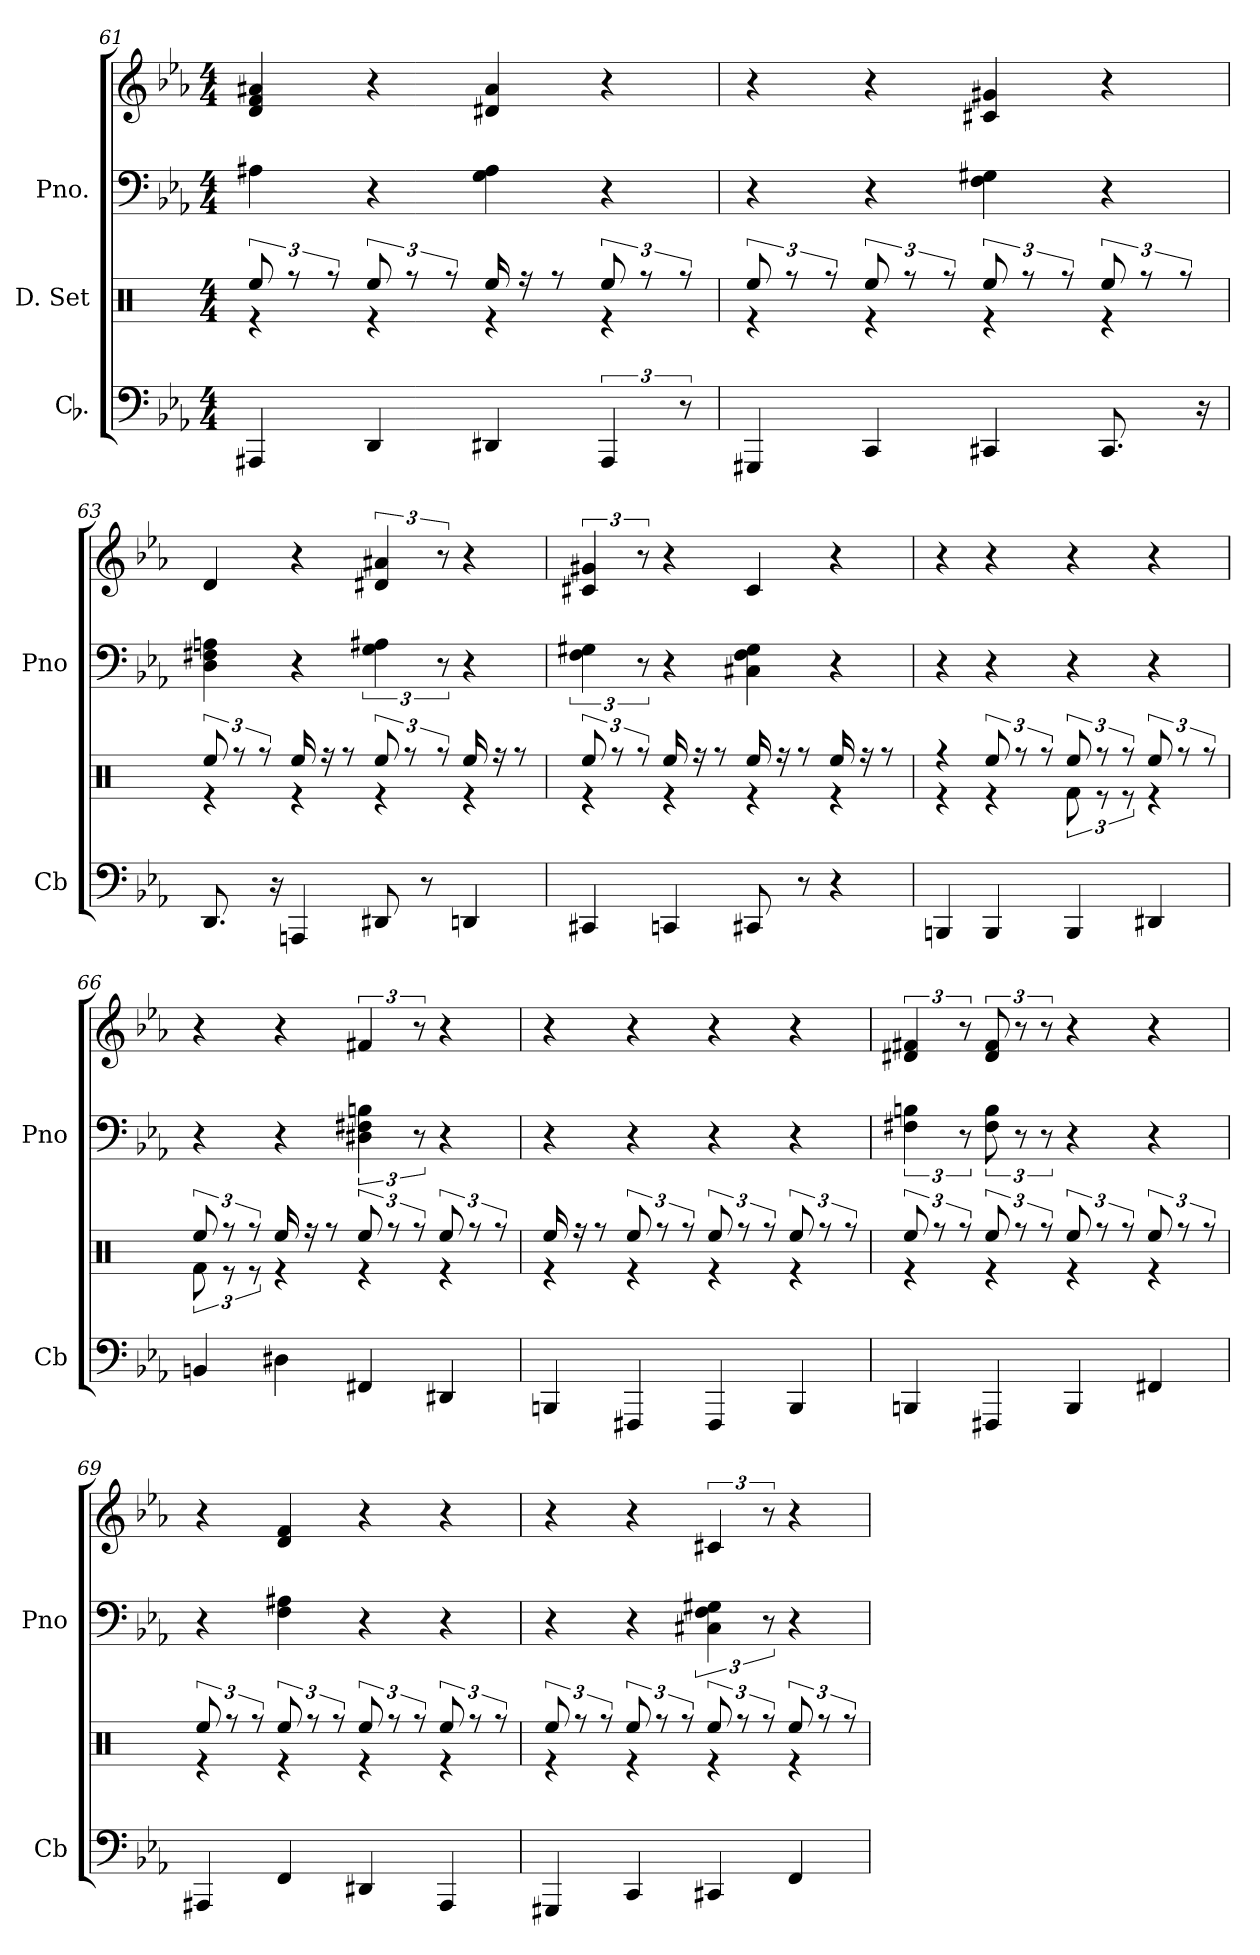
**kern	**kern	**kern	**kern
*part3	*part2	*part1	*part1
*staff4	*staff3	*staff2	*staff1
*I"Cb.	*I"D. Set	*I"Pno.	*
*I'Cb	*	*I'Pno	*
*clefF4	*clefX	*clefF4	*clefG2
*k[b-e-a-]	*k[]	*k[b-e-a-]	*k[b-e-a-]
*M4/4	*M4/4	*M4/4	*M4/4
=61	=61	=61	=61
*	*^	*	*
4AAA#X	4re	12Ree/	4A#X	4d 4f 4a#X
.	.	12rff	.	.
.	.	12rff	.	.
4DD	4re	12Ree/	4r	4r
.	.	12rff	.	.
.	.	12rff	.	.
4DD#X	4re	16Ree/	4G 4A#	4d#X 4a#
.	.	16rff	.	.
.	.	8rff	.	.
6AAA#	4re	12Ree/	4r	4r
.	.	12rff	.	.
12r	.	12rff	.	.
=62	=62	=62	=62	=62
4GGG#X	4re	12Ree/	4r	4r
.	.	12rff	.	.
.	.	12rff	.	.
4CC	4re	12Ree/	4r	4r
.	.	12rff	.	.
.	.	12rff	.	.
4CC#X	4re	12Ree/	4F 4G#X	4c#X 4g#X
.	.	12rff	.	.
.	.	12rff	.	.
8.CC#	4re	12Ree/	4r	4r
.	.	12rff	.	.
.	.	12rff	.	.
16r	.	.	.	.
=63	=63	=63	=63	=63
8.DD	4re	12Ree/	4D 4F#X 4An	4d
.	.	12rff	.	.
.	.	12rff	.	.
16r	.	.	.	.
4AAAn	4re	16Ree/	4r	4r
.	.	16rff	.	.
.	.	8rff	.	.
8DD#X	4re	12Ree/	6G 6A#X	6d#X 6a#X
.	.	12rff	.	.
8r	.	.	.	.
.	.	12rff	12r	12r
4DDn	4re	16Ree/	4r	4r
.	.	16rff	.	.
.	.	8rff	.	.
=64	=64	=64	=64	=64
4CC#X	4re	12Ree/	6F 6G#X	6c#X 6g#X
.	.	12rff	.	.
.	.	12rff	12r	12r
4CCn	4re	16Ree/	4r	4r
.	.	16rff	.	.
.	.	8rff	.	.
8CC#X	4re	16Ree/	4C#X 4F 4G#	4c#
.	.	16rff	.	.
8r	.	8rff	.	.
4r	4re	16Ree/	4r	4r
.	.	16rff	.	.
.	.	8rff	.	.
=65	=65	=65	=65	=65
4BBBn	4re	4rff	4r	4r
4BBB	4re	12Ree/	4r	4r
.	.	12rff	.	.
.	.	12rff	.	.
4BBB	12Rf\	12Ree/	4r	4r
.	12re	12rff	.	.
.	12re	12rff	.	.
4DD#X	4re	12Ree/	4r	4r
.	.	12rff	.	.
.	.	12rff	.	.
=66	=66	=66	=66	=66
4BBn	12Rf\	12Ree/	4r	4r
.	12re	12rff	.	.
.	12re	12rff	.	.
4D#X	4re	16Ree/	4r	4r
.	.	16rff	.	.
.	.	8rff	.	.
4FF#X	4re	12Ree/	6D#X 6F#X 6Bn	6f#X
.	.	12rff	.	.
.	.	12rff	12r	12r
4DD#X	4re	12Ree/	4r	4r
.	.	12rff	.	.
.	.	12rff	.	.
=67	=67	=67	=67	=67
4BBBn	4re	16Ree/	4r	4r
.	.	16rff	.	.
.	.	8rff	.	.
4FFF#X	4re	12Ree/	4r	4r
.	.	12rff	.	.
.	.	12rff	.	.
4FFF#	4re	12Ree/	4r	4r
.	.	12rff	.	.
.	.	12rff	.	.
4BBB	4re	12Ree/	4r	4r
.	.	12rff	.	.
.	.	12rff	.	.
=68	=68	=68	=68	=68
4BBBn	4re	12Ree/	6F#X 6Bn	6d#X 6f#X
.	.	12rff	.	.
.	.	12rff	12r	12r
4FFF#X	4re	12Ree/	12F# 12B	12d# 12f#
.	.	12rff	12r	12r
.	.	12rff	12r	12r
4BBB	4re	12Ree/	4r	4r
.	.	12rff	.	.
.	.	12rff	.	.
4FF#X	4re	12Ree/	4r	4r
.	.	12rff	.	.
.	.	12rff	.	.
=69	=69	=69	=69	=69
4AAA#X	4re	12Ree/	4r	4r
.	.	12rff	.	.
.	.	12rff	.	.
4FF	4re	12Ree/	4F 4A#X	4d 4f
.	.	12rff	.	.
.	.	12rff	.	.
4DD#X	4re	12Ree/	4r	4r
.	.	12rff	.	.
.	.	12rff	.	.
4AAA#	4re	12Ree/	4r	4r
.	.	12rff	.	.
.	.	12rff	.	.
=70	=70	=70	=70	=70
4GGG#X	4re	12Ree/	4r	4r
.	.	12rff	.	.
.	.	12rff	.	.
4CC	4re	12Ree/	4r	4r
.	.	12rff	.	.
.	.	12rff	.	.
4CC#X	4re	12Ree/	6C#X 6F 6G#X	6c#X
.	.	12rff	.	.
.	.	12rff	12r	12r
4FF	4re	12Ree/	4r	4r
.	.	12rff	.	.
.	.	12rff	.	.
*	*v	*v	*	*
=	=	=	=
*-	*-	*-	*-
